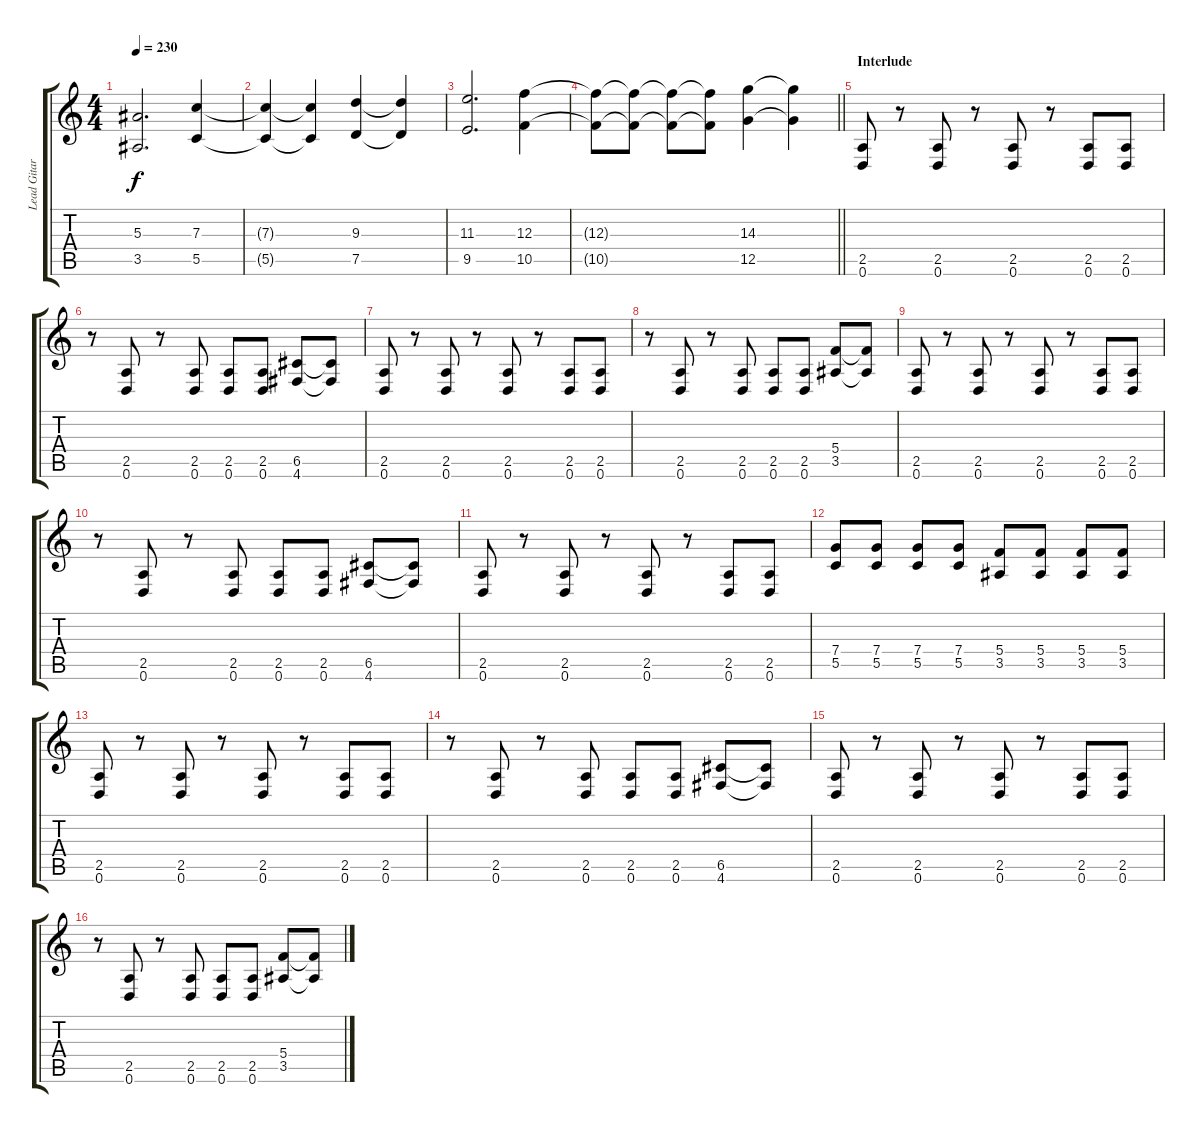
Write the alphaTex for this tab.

\track ("Lead Gitarre" "Lead Gitar") {instrument distortionguitar}
\staff {score tabs}
\tuning (D4 A3 F3 C3 G2 D2) {hide}
\ts (4 4)
\tempo 230
\clef g2
\ks c
(5.3 3.5).2{d dy f} (7.3 5.5).4 |
(7.3{t} 5.5{t}).4 (7.3{t} 5.5{t}).4 (9.3 7.5).4 (9.3{t} 7.5{t}).4 |
(11.3 9.5).2{d} (12.3 10.5).4 |
\barLineRight lightlight
(12.3{t} 10.5{t}).8 (12.3{t} 10.5{t}).8 (12.3{t} 10.5{t}).8 (12.3{t} 10.5{t}).8 (14.3 12.5).4 (14.3{t} 12.5{t}).4 |
\section ("" "Interlude")
(2.5 0.6).8 r.8 (2.5 0.6).8 r.8 (2.5 0.6).8 r.8 (2.5 0.6).8 (2.5 0.6).8 |
r.8 (2.5 0.6).8 r.8 (2.5 0.6).8 (2.5 0.6).8 (2.5 0.6).8 (6.5 4.6).8 (6.5{t} 4.6{t}).8 |
(2.5 0.6).8 r.8 (2.5 0.6).8 r.8 (2.5 0.6).8 r.8 (2.5 0.6).8 (2.5 0.6).8 |
r.8 (2.5 0.6).8 r.8 (2.5 0.6).8 (2.5 0.6).8 (2.5 0.6).8 (5.4 3.5).8 (5.4{t} 3.5{t}).8 |
(2.5 0.6).8 r.8 (2.5 0.6).8 r.8 (2.5 0.6).8 r.8 (2.5 0.6).8 (2.5 0.6).8 |
r.8 (2.5 0.6).8 r.8 (2.5 0.6).8 (2.5 0.6).8 (2.5 0.6).8 (6.5 4.6).8 (6.5{t} 4.6{t}).8 |
(2.5 0.6).8 r.8 (2.5 0.6).8 r.8 (2.5 0.6).8 r.8 (2.5 0.6).8 (2.5 0.6).8 |
(7.4 5.5).8 (7.4 5.5).8 (7.4 5.5).8 (7.4 5.5).8 (5.4 3.5).8 (5.4 3.5).8 (5.4 3.5).8 (5.4 3.5).8 |
(2.5 0.6).8 r.8 (2.5 0.6).8 r.8 (2.5 0.6).8 r.8 (2.5 0.6).8 (2.5 0.6).8 |
r.8 (2.5 0.6).8 r.8 (2.5 0.6).8 (2.5 0.6).8 (2.5 0.6).8 (6.5 4.6).8 (6.5{t} 4.6{t}).8 |
(2.5 0.6).8 r.8 (2.5 0.6).8 r.8 (2.5 0.6).8 r.8 (2.5 0.6).8 (2.5 0.6).8 |
r.8 (2.5 0.6).8 r.8 (2.5 0.6).8 (2.5 0.6).8 (2.5 0.6).8 (5.4 3.5).8 (5.4{t} 3.5{t}).8
